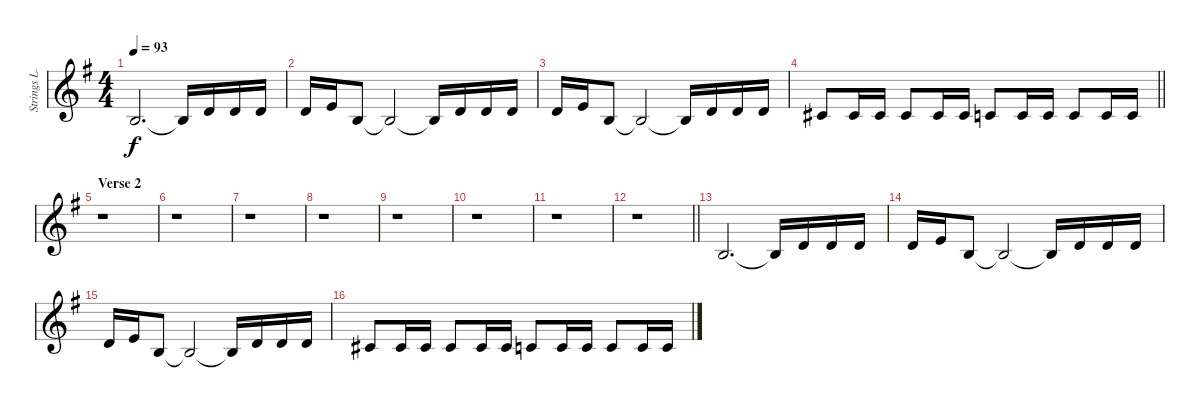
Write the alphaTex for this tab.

\track ("Strings L.H. - Arjen Lucassen" "Strings L.") {instrument stringensemble1}
\staff {score}
\tuning (E5 B4 G4 D4 A3 E3) {hide}
\ts (4 4)
\tempo 93
\clef g2
\ks eminor
2.5.2{d dy f} 2.5{t}.16 0.4.16 0.4.16 0.4.16 |
0.4.16 2.4.16 2.5.8 2.5{t}.2 2.5{t}.16 0.4.16 0.4.16 0.4.16 |
0.4.16 2.4.16 2.5.8 2.5{t}.2 2.5{t}.16 0.4.16 0.4.16 0.4.16 |
\barLineRight lightlight
4.5.8 4.5.16 4.5.16 4.5.8 4.5.16 4.5.16 3.5.8 3.5.16 3.5.16 3.5.8 3.5.16 3.5.16 |
\section ("" "Verse 2")
r.1 |
r.1 |
r.1 |
r.1 |
r.1 |
r.1 |
r.1 |
\barLineRight lightlight
r.1 |
2.5.2{d} 2.5{t}.16 0.4.16 0.4.16 0.4.16 |
0.4.16 2.4.16 2.5.8 2.5{t}.2 2.5{t}.16 0.4.16 0.4.16 0.4.16 |
0.4.16 2.4.16 2.5.8 2.5{t}.2 2.5{t}.16 0.4.16 0.4.16 0.4.16 |
4.5.8 4.5.16 4.5.16 4.5.8 4.5.16 4.5.16 3.5.8 3.5.16 3.5.16 3.5.8 3.5.16 3.5.16
